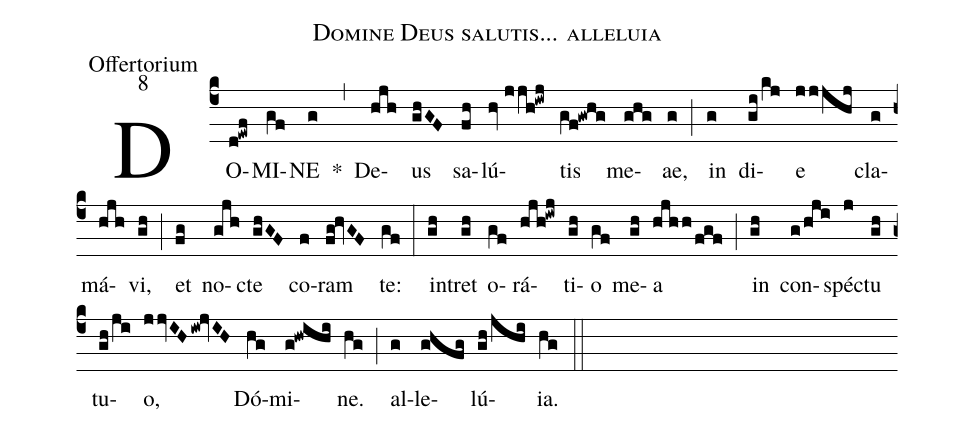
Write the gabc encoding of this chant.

name:Domine Deus salutis... alleluia;
office-part:Offertorium;
mode:8;
%%
(c4) DO(d!ewf)MI(gf)NE(g) *(,) De(hjh)us(ghGF) sa(fh)lú(hv//jjh!iwj)tis(gf!gwhg) me(ghg)ae,(g) (;) in(g) di(gi/kj)e(jjjhj) cla(g)má(hjh)vi,(gh) (;) et(fg) no(gjh)cte(ghGF) co(f)ram(fg!hvGF) te:(gf) (:) in(gh)tret(gh) o(gf)rá(hjh!iwj)ti(gh)o(gf) me(gh)a(hjhh/fgf) (;) in(gh) con(g/hji)spéc(j)tu(gh) tu(gh/ji)o,(jjvIHiw!jvIH) Dó(hg)mi(g!hwihi)ne.(hg) (;) al(g)le(ghfg)lú(gh/jhi)ia.(hg) (::)
